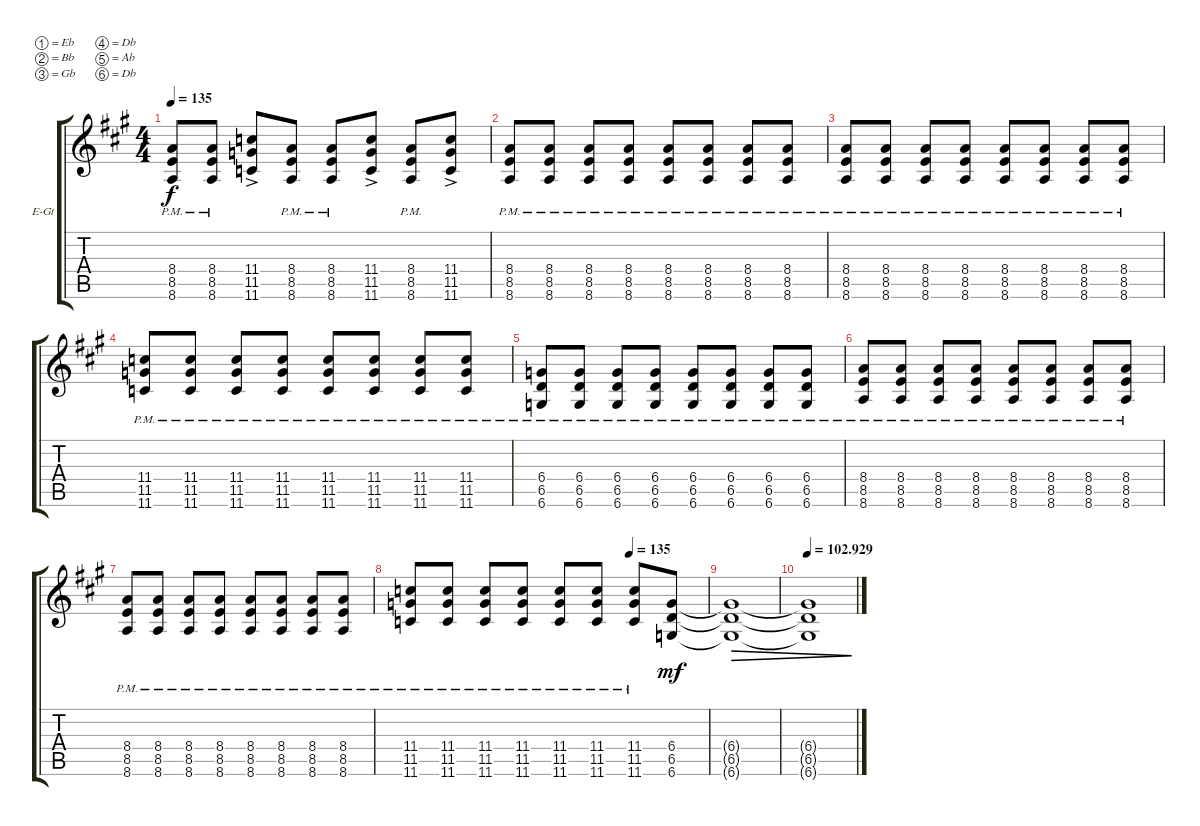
\defaultSystemsLayout 4
\bracketExtendMode groupsimilarinstruments
\firstSystemTrackNameOrientation horizontal
\otherSystemsTrackNameOrientation horizontal
\track ("Guitar 2" "E-Gt") {instrument distortionguitar}
\staff {score tabs}
\tuning (Eb4 Bb3 Gb3 Db3 Ab2 Db2)
\ts (4 4)
\tempo 135
\clef g2
\ks f#minor
(8.6{pm} 8.5{pm} 8.4{pm}).8{dy f} (8.6{pm} 8.5{pm} 8.4{pm}).8 (11.6{ac} 11.5{ac} 11.4{ac}).8 (8.6{pm} 8.5{pm} 8.4{pm}).8 (8.6{pm} 8.4{pm} 8.5{pm}).8 (11.6{ac} 11.5{ac} 11.4{ac}).8 (8.6{pm} 8.4{pm} 8.5{pm}).8 (11.6{ac} 11.5{ac} 11.4{ac}).8 |
(8.6{pm} 8.5{pm} 8.4{pm}).8 (8.6{pm} 8.5{pm} 8.4{pm}).8 (8.6{pm} 8.5{pm} 8.4{pm}).8 (8.6{pm} 8.5{pm} 8.4{pm}).8 (8.6{pm} 8.5{pm} 8.4{pm}).8 (8.6{pm} 8.5{pm} 8.4{pm}).8 (8.6{pm} 8.5{pm} 8.4{pm}).8 (8.6{pm} 8.5{pm} 8.4{pm}).8 |
(8.6{pm} 8.5{pm} 8.4{pm}).8 (8.6{pm} 8.5{pm} 8.4{pm}).8 (8.6{pm} 8.5{pm} 8.4{pm}).8 (8.6{pm} 8.5{pm} 8.4{pm}).8 (8.6{pm} 8.5{pm} 8.4{pm}).8 (8.6{pm} 8.5{pm} 8.4{pm}).8 (8.6{pm} 8.5{pm} 8.4{pm}).8 (8.6{pm} 8.5{pm} 8.4{pm}).8 |
(11.6{pm} 11.5{pm} 11.4{pm}).8 (11.6{pm} 11.5{pm} 11.4{pm}).8 (11.6{pm} 11.5{pm} 11.4{pm}).8 (11.6{pm} 11.5{pm} 11.4{pm}).8 (11.6{pm} 11.5{pm} 11.4{pm}).8 (11.6{pm} 11.5{pm} 11.4{pm}).8 (11.6{pm} 11.5{pm} 11.4{pm}).8 (11.6{pm} 11.5{pm} 11.4{pm}).8 |
(6.6{pm} 6.5{pm} 6.4{pm}).8 (6.6{pm} 6.5{pm} 6.4{pm}).8 (6.6{pm} 6.5{pm} 6.4{pm}).8 (6.6{pm} 6.5{pm} 6.4{pm}).8 (6.6{pm} 6.5{pm} 6.4{pm}).8 (6.6{pm} 6.5{pm} 6.4{pm}).8 (6.6{pm} 6.5{pm} 6.4{pm}).8 (6.6{pm} 6.5{pm} 6.4{pm}).8 |
(8.6{pm} 8.5{pm} 8.4{pm}).8 (8.6{pm} 8.5{pm} 8.4{pm}).8 (8.6{pm} 8.5{pm} 8.4{pm}).8 (8.6{pm} 8.5{pm} 8.4{pm}).8 (8.6{pm} 8.5{pm} 8.4{pm}).8 (8.6{pm} 8.5{pm} 8.4{pm}).8 (8.6{pm} 8.5{pm} 8.4{pm}).8 (8.6{pm} 8.5{pm} 8.4{pm}).8 |
(8.6{pm} 8.5{pm} 8.4{pm}).8 (8.6{pm} 8.5{pm} 8.4{pm}).8 (8.6{pm} 8.5{pm} 8.4{pm}).8 (8.6{pm} 8.5{pm} 8.4{pm}).8 (8.6{pm} 8.5{pm} 8.4{pm}).8 (8.6{pm} 8.5{pm} 8.4{pm}).8 (8.6{pm} 8.5{pm} 8.4{pm}).8 (8.6{pm} 8.5{pm} 8.4{pm}).8 |
\tempo (135 0.738462)
(11.6{pm} 11.5{pm} 11.4{pm}).8 (11.6{pm} 11.5{pm} 11.4{pm}).8 (11.6{pm} 11.5{pm} 11.4{pm}).8 (11.6{pm} 11.5{pm} 11.4{pm}).8 (11.6{pm} 11.5{pm} 11.4{pm}).8 (11.6{pm} 11.5{pm} 11.4{pm}).8 (11.6{pm} 11.5{pm} 11.4{pm}).8 (6.6 6.5 6.4).8{dy mf} |
(6.6{t} 6.5{t} 6.4{t}).1{dec} |
\tempo
102.929 (6.4{t} 6.5{t} 6.6{t}).1{dec}
